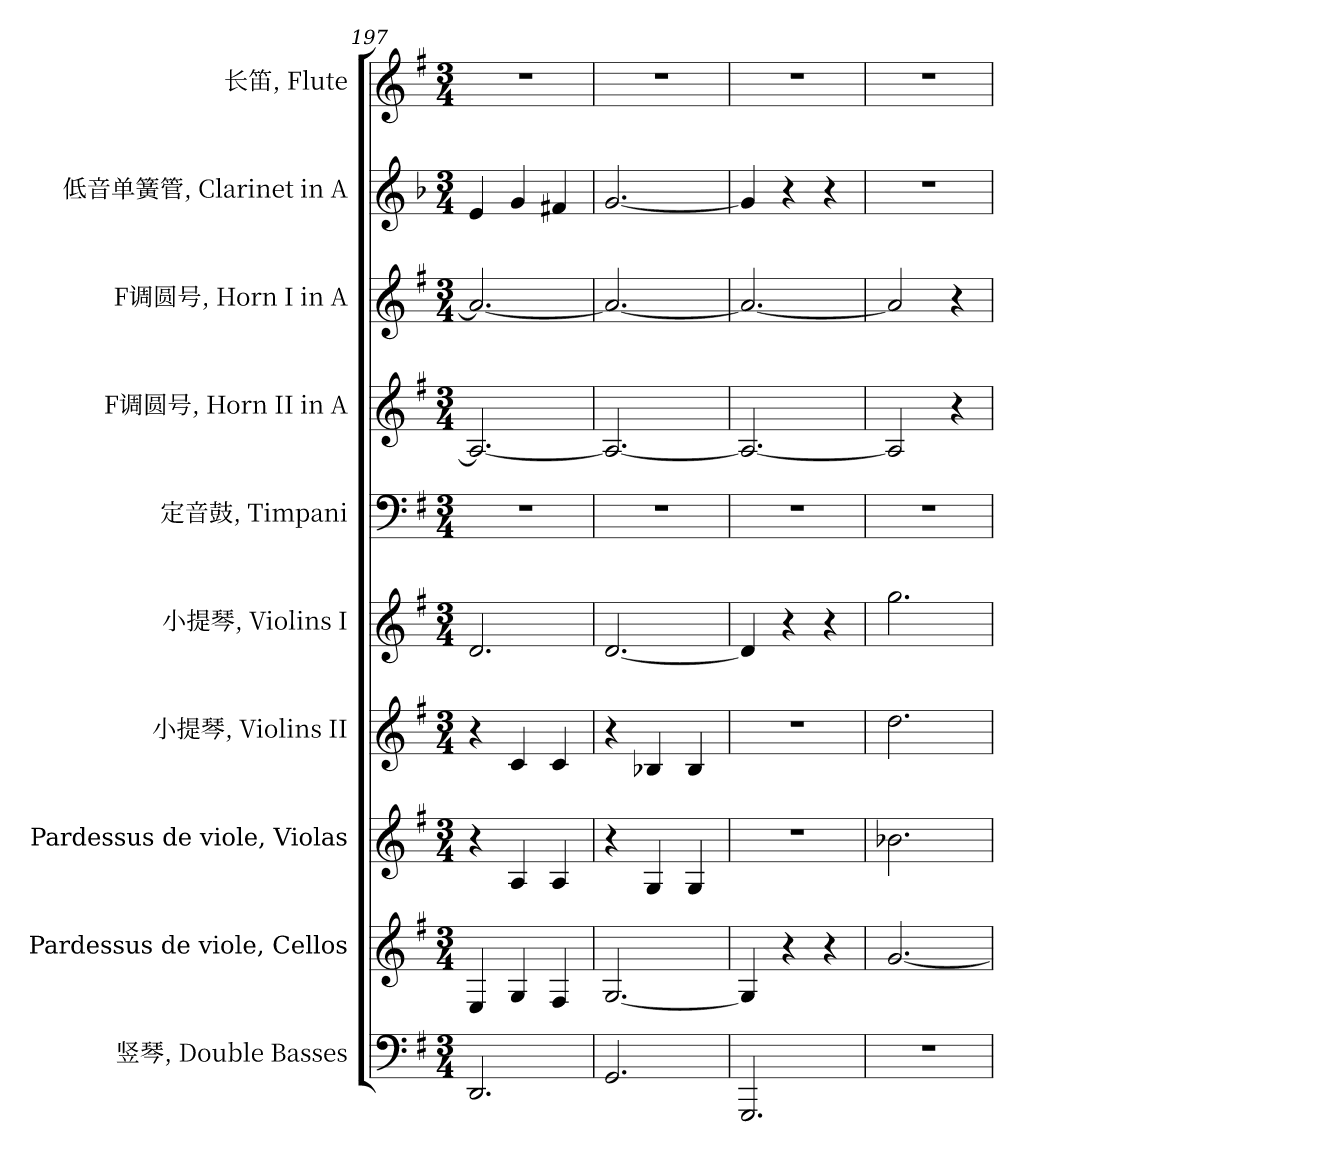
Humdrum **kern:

**kern	**kern	**kern	**kern	**kern	**kern	**kern	**kern	**kern	**kern
*part10	*part9	*part8	*part7	*part6	*part5	*part4	*part3	*part2	*part1
*staff10	*staff9	*staff8	*staff7	*staff6	*staff5	*staff4	*staff3	*staff2	*staff1
*I"竖琴, Double Basses	*I"Pardessus de viole, Cellos	*I"Pardessus de viole, Violas	*I"小提琴, Violins II	*I"小提琴, Violins I	*I"定音鼓, Timpani	*I"F调圆号, Horn II in A	*I"F调圆号, Horn I in A	*I"低音单簧管, Clarinet in A	*I"长笛, Flute
*	*I'Pds. v.	*I'Pds. v.	*I'Vln.	*I'Vln.	*I'Timp.	*I'F Hn.	*I'F Hn.	*	*I'Fl.
*clefF4	*clefG2	*clefG2	*clefG2	*clefG2	*clefF4	*clefG2	*clefG2	*clefG2	*clefG2
*	*	*	*	*	*	*ITrd4c7	*ITrd4c7	*ITrd8c14	*
*k[f#]	*k[f#]	*k[f#]	*k[f#]	*k[f#]	*k[f#]	*k[]	*k[]	*k[b-]	*k[f#]
*M3/4	*M3/4	*M3/4	*M3/4	*M3/4	*M3/4	*M3/4	*M3/4	*M3/4	*M3/4
*MM64	*MM64	*MM64	*MM64	*MM64	*MM64	*MM64	*MM64	*MM64	*MM64
=197	=197	=197	=197	=197	=197	=197	=197	=197	=197
2.DD/	4E/	4r	4r	2.d/	2.r	2.D/_	2.d/_	4E/	2.r
.	4G/	4A/	4c/	.	.	.	.	4G/	.
.	4F#/	4A/	4c/	.	.	.	.	4F#X/	.
=198	=198	=198	=198	=198	=198	=198	=198	=198	=198
2.GG/	[2.G/	4r	4r	[2.d/	2.r	2.D/_	2.d/_	[2.G/	2.r
.	.	4G/	4B-X/	.	.	.	.	.	.
.	.	4G/	4B-/	.	.	.	.	.	.
=199	=199	=199	=199	=199	=199	=199	=199	=199	=199
*	*	*	*	*	*	*	*	*	*MM64
2.GGG/	4G/]	2.r	2.r	4d/]	2.r	2.D/_	2.d/_	4G/]	2.r
.	4r	.	.	4r	.	.	.	4r	.
.	4r	.	.	4r	.	.	.	4r	.
=200	=200	=200	=200	=200	=200	=200	=200	=200	=200
*	*	*	*	*	*	*	*	*	*MM48
2.r	[2.g/	2.b-X\	2.dd\	2.gg\	2.r	2D/]	2d/]	2.r	2.r
.	.	.	.	.	.	4r	4r	.	.
=	=	=	=	=	=	=	=	=	=
*-	*-	*-	*-	*-	*-	*-	*-	*-	*-
